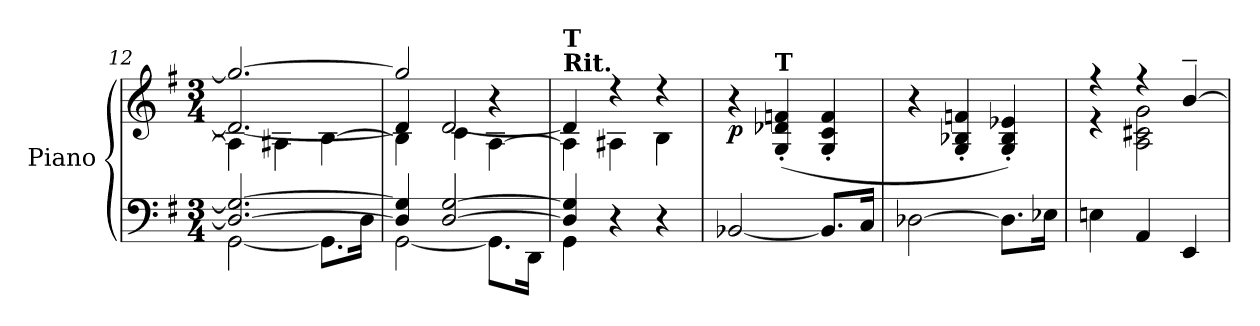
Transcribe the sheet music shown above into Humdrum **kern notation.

**kern	**kern	**dynam
*part1	*part1	*part1
*staff2	*staff1	*staff1/2
*I"Piano	*	*
*I'Pno.	*	*
!!LO:LB:g=z
*clefF4	*clefG2	*
*k[f#]	*k[f#]	*
*M3/4	*M3/4	*
=12	=12	=12
*^	*^	*
*	*	*	*^	*
2.D/_ 2.G/_	[2GG\	2.gg/_	2.d/_	4A\]	.
.	.	.	.	4A#X\	.
.	8.GG\L]	.	.	[4B\	.
.	16D\Jk	.	.	.	.
=13	=13	=13	=13	=13	=13
4D/] 4G/]	[2GG\	2gg/]	4d/]	4B\]	.
[2D/ [2G/	.	.	[2d/	(<4c\	.
.	8.GG\L]	4r	.	[4A\	.
.	16DD\Jk	.	.	.	.
=14	=14	=14	=14	=14	=14
!	!	!LO:TX:a:B:t=Rit.	!	!	!
!	!	!LO:TX:a:B:t=T	!	!	!
4D/] 4G/]	4GG\	4d/]	4ryy	4A\]	.
4r	2ryy	4r	4A#X\	2ryy	.
4r	.	4r	4B\	.	.
*v	*v	*	*	*	*
*	*	*v	*v	*
=15	=15	=15	=15
!	!LO:TX:a:B:t=a Tempo	!	!
!	!	!	!LO:DY:b
*	*v	*v	*
[2BB-X/)	4r	p
!	!LO:TX:a:B:t=T	!
.	(>4G/' 4d-X/' 4fn/'	.
8.BB-/L]	4G/' 4c/' 4f/'	.
16C/Jk	.	.
=16	=16	=16
[2D-X\	4r	.
.	4G/' 4B-X/' 4fn/'	.
8.D-\L]	4G/' 4B-/' 4e-X/')	.
16E-X\Jk	.	.
=17	=17	=17
*	*^	*
4En\	4r	4r	.
4AA/	4r	2A\ 2c#X\ 2g\	.
4EE/	[4b~/	.	.
*	*v	*v	*
=	=	=
*-	*-	*-
